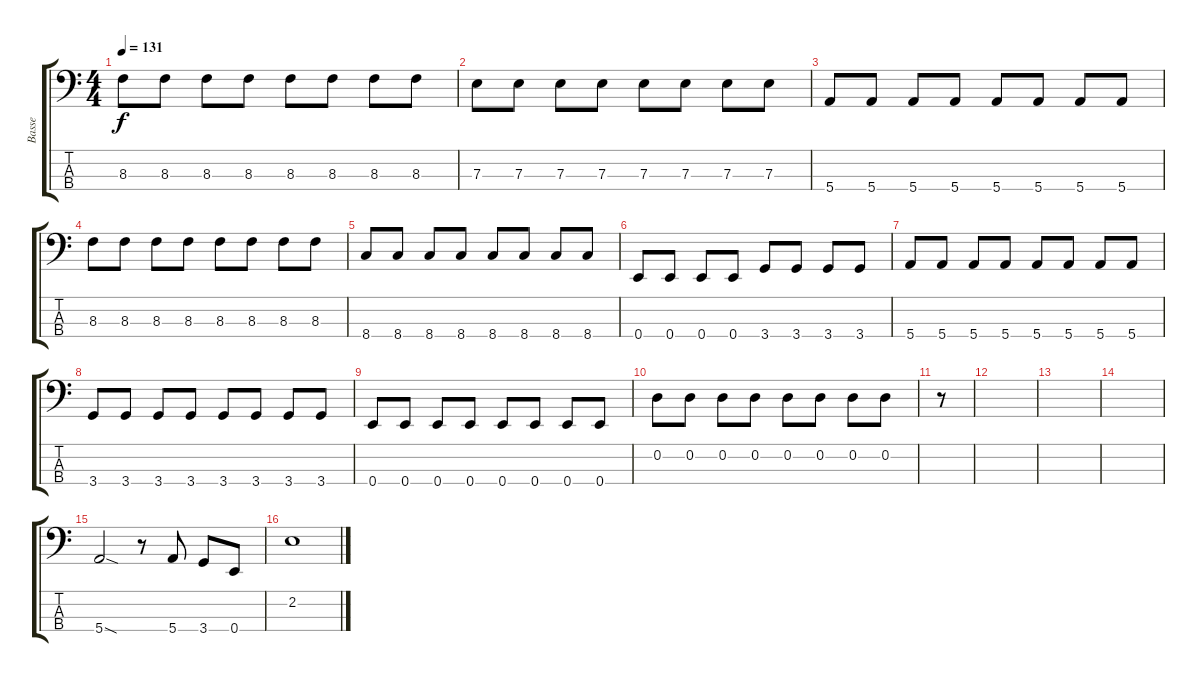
\track ("Basse" "Basse") {instrument electricbasspick}
\staff {score tabs}
\tuning (G2 D2 A1 E1) {hide}
\ts (4 4)
\tempo 131
\clef f4
\ks c
8.3.8{dy f} 8.3.8 8.3.8 8.3.8 8.3.8 8.3.8 8.3.8 8.3.8 |
7.3.8 7.3.8 7.3.8 7.3.8 7.3.8 7.3.8 7.3.8 7.3.8 |
5.4.8 5.4.8 5.4.8 5.4.8 5.4.8 5.4.8 5.4.8 5.4.8 |
8.3.8 8.3.8 8.3.8 8.3.8 8.3.8 8.3.8 8.3.8 8.3.8 |
8.4.8 8.4.8 8.4.8 8.4.8 8.4.8 8.4.8 8.4.8 8.4.8 |
0.4.8 0.4.8 0.4.8 0.4.8 3.4.8 3.4.8 3.4.8 3.4.8 |
5.4.8 5.4.8 5.4.8 5.4.8 5.4.8 5.4.8 5.4.8 5.4.8 |
3.4.8 3.4.8 3.4.8 3.4.8 3.4.8 3.4.8 3.4.8 3.4.8 |
0.4.8 0.4.8 0.4.8 0.4.8 0.4.8 0.4.8 0.4.8 0.4.8 |
0.2.8 0.2.8 0.2.8 0.2.8 0.2.8 0.2.8 0.2.8 0.2.8 |
r.8 |
|
|
|
5.4{sod}.2 r.8 5.4.8 3.4.8 0.4.8 |
2.2.1
